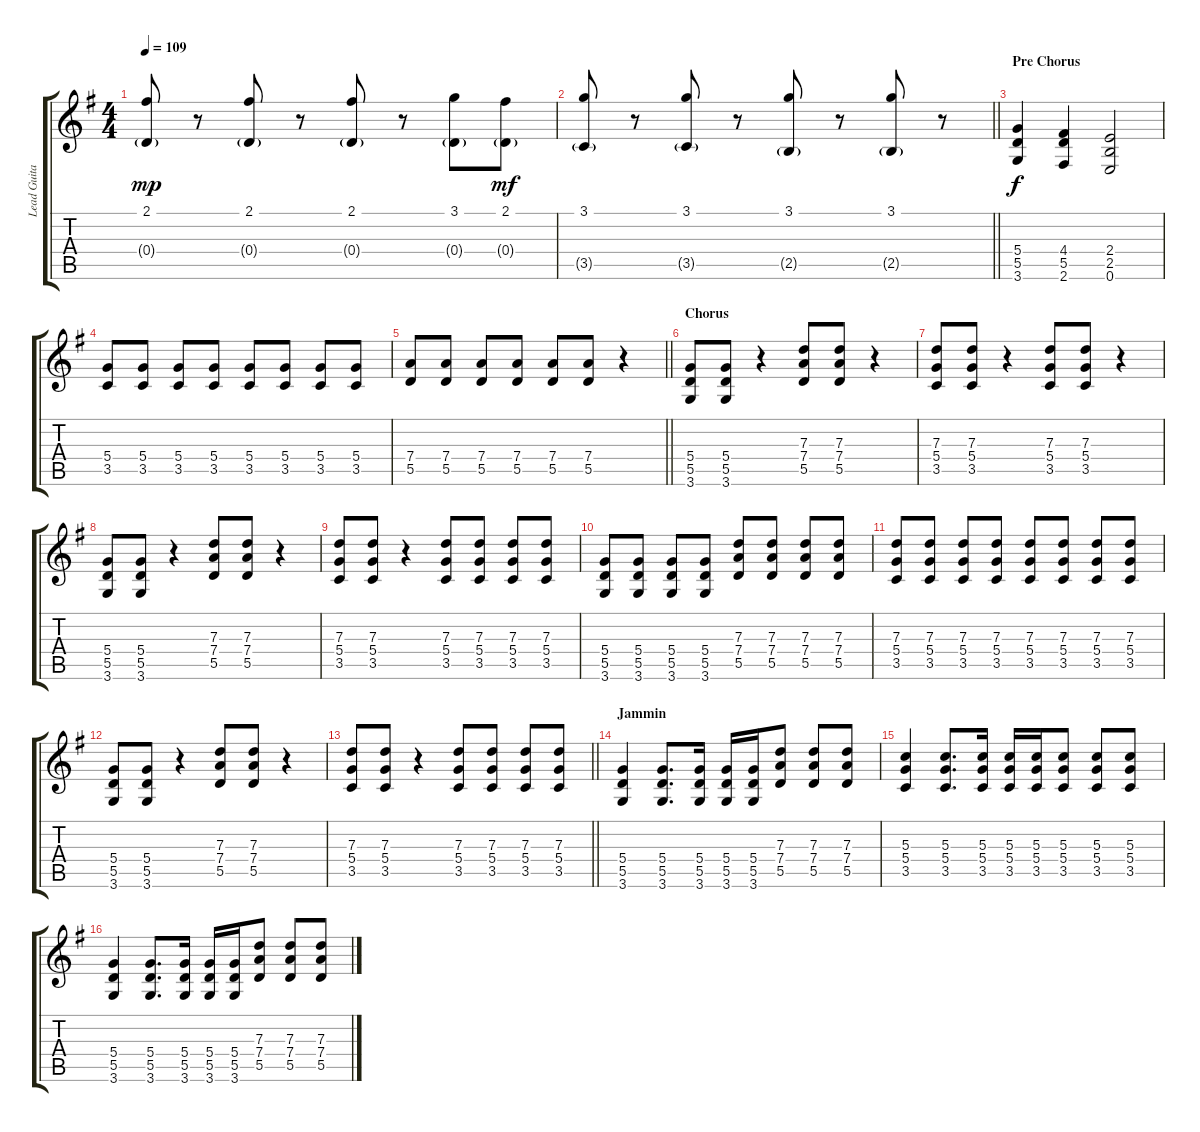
\track ("Lead Guitar" "Lead Guita") {instrument overdrivenguitar}
\staff {score tabs}
\tuning (E4 B3 G3 D3 A2 E2) {hide}
\ts (4 4)
\tempo 109
\clef g2
\ks g
(2.1 0.4{g}).8{dy mp} r.8 (2.1 0.4{g}).8 r.8 (2.1 0.4{g}).8 r.8 (3.1 0.4{g}).8 (2.1 0.4{g}).8{dy mf} |
\barLineRight lightlight
(3.1 3.5{g}).8 r.8 (3.1 3.5{g}).8 r.8 (3.1 2.5{g}).8 r.8 (3.1 2.5{g}).8 r.8 |
\section ("" "Pre Chorus")
(5.4 5.5 3.6).4{dy f balance 1 instrument distortionguitar} (4.4 5.5 2.6).4 (2.4 2.5 0.6).2 |
(5.4 3.5).8 (5.4 3.5).8 (5.4 3.5).8 (5.4 3.5).8 (5.4 3.5).8 (5.4 3.5).8 (5.4 3.5).8 (5.4 3.5).8 |
\barLineRight lightlight
(7.4 5.5).8 (7.4 5.5).8 (7.4 5.5).8 (7.4 5.5).8 (7.4 5.5).8 (7.4 5.5).8 r.4 |
\section ("" "Chorus")
(5.4 5.5 3.6).8 (5.4 5.5 3.6).8 r.4 (7.3 7.4 5.5).8 (7.3 7.4 5.5).8 r.4 |
(7.3 5.4 3.5).8 (7.3 5.4 3.5).8 r.4 (7.3 5.4 3.5).8 (7.3 5.4 3.5).8 r.4 |
(5.4 5.5 3.6).8 (5.4 5.5 3.6).8 r.4 (7.3 7.4 5.5).8 (7.3 7.4 5.5).8 r.4 |
(7.3 5.4 3.5).8 (7.3 5.4 3.5).8 r.4 (7.3 5.4 3.5).8 (7.3 5.4 3.5).8 (7.3 5.4 3.5).8 (7.3 5.4 3.5).8 |
(5.4 5.5 3.6).8 (5.4 5.5 3.6).8 (5.4 5.5 3.6).8 (5.4 5.5 3.6).8 (7.3 7.4 5.5).8 (7.3 7.4 5.5).8 (7.3 7.4 5.5).8 (7.3 7.4 5.5).8 |
(7.3 5.4 3.5).8 (7.3 5.4 3.5).8 (7.3 5.4 3.5).8 (7.3 5.4 3.5).8 (7.3 5.4 3.5).8 (7.3 5.4 3.5).8 (7.3 5.4 3.5).8 (7.3 5.4 3.5).8 |
(5.4 5.5 3.6).8 (5.4 5.5 3.6).8 r.4 (7.3 7.4 5.5).8 (7.3 7.4 5.5).8 r.4 |
\barLineRight lightlight
(7.3 5.4 3.5).8 (7.3 5.4 3.5).8 r.4 (7.3 5.4 3.5).8 (7.3 5.4 3.5).8 (7.3 5.4 3.5).8 (7.3 5.4 3.5).8 |
\section ("" "Jammin")
(5.4 5.5 3.6).4 (5.4 5.5 3.6).8{d} (5.4 5.5 3.6).16 (5.4 5.5 3.6).16 (5.4 5.5 3.6).16 (7.3 7.4 5.5).8 (7.3 7.4 5.5).8 (7.3 7.4 5.5).8 |
(5.3 5.4 3.5).4 (5.3 5.4 3.5).8{d} (5.3 5.4 3.5).16 (5.3 5.4 3.5).16 (5.3 5.4 3.5).16 (5.3 5.4 3.5).8 (5.3 5.4 3.5).8 (5.3 5.4 3.5).8 |
(5.4 5.5 3.6).4 (5.4 5.5 3.6).8{d} (5.4 5.5 3.6).16 (5.4 5.5 3.6).16 (5.4 5.5 3.6).16 (7.3 7.4 5.5).8 (7.3 7.4 5.5).8 (7.3 7.4 5.5).8
